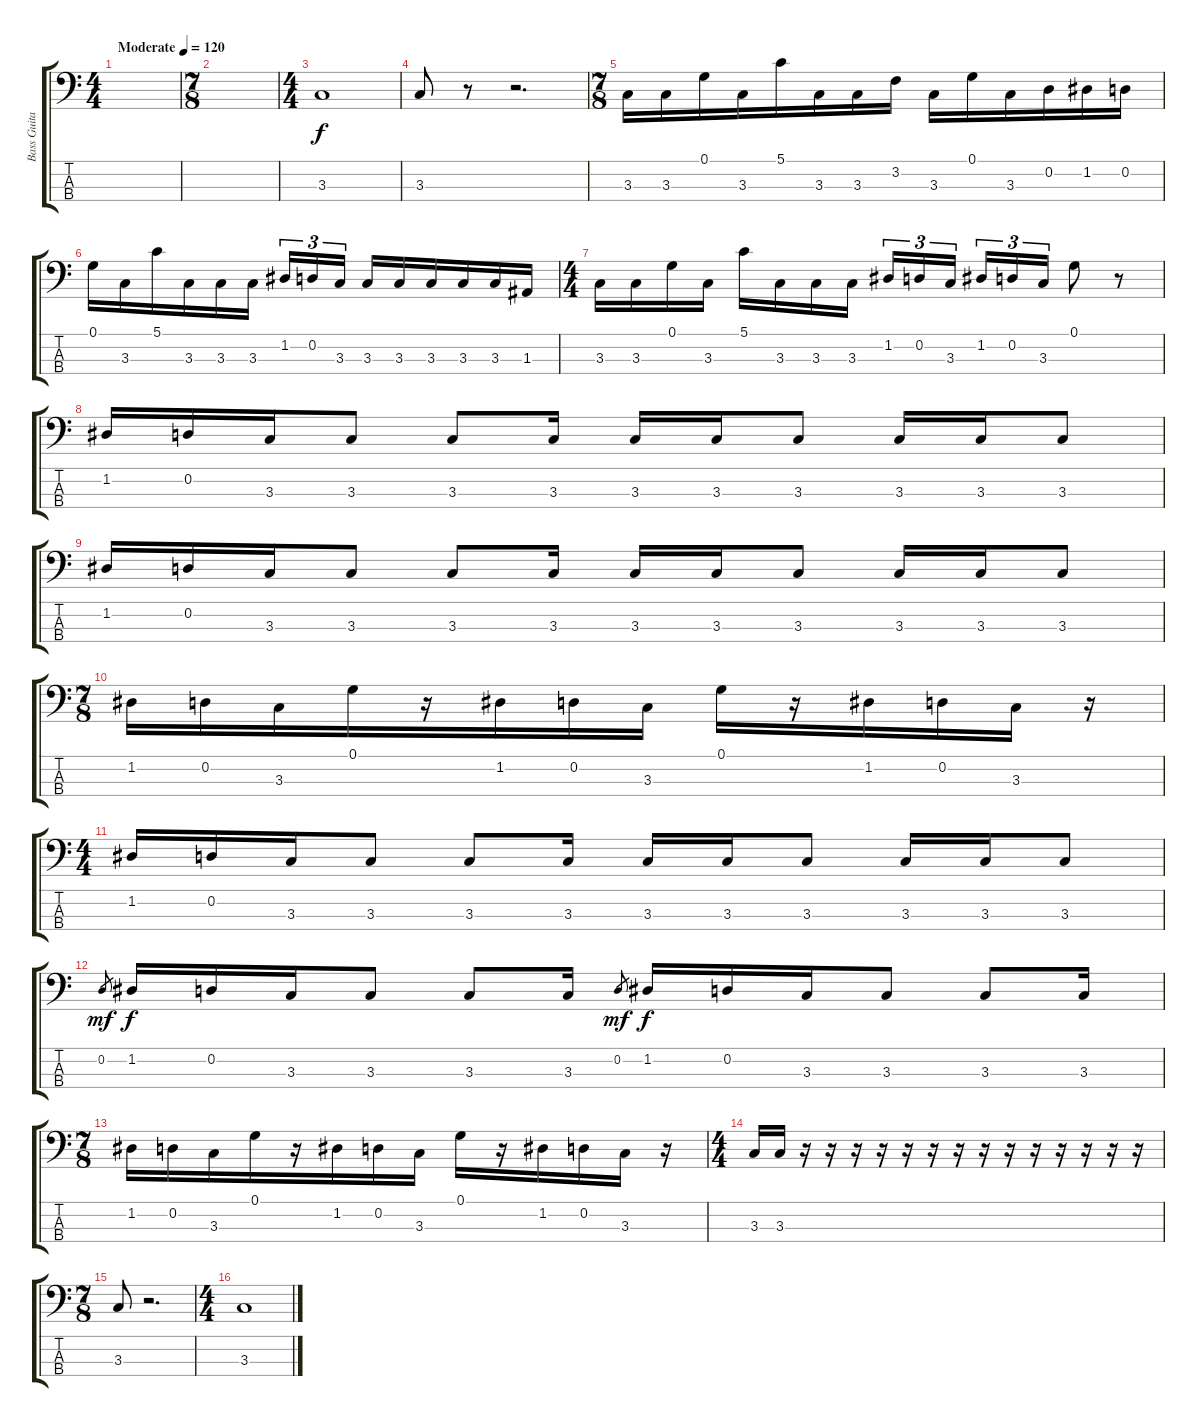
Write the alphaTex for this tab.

\track ("Bass Guitar" "Bass Guita") {instrument acousticbass}
\staff {score tabs}
\tuning (G2 D2 A1 E1) {hide}
\ts (4 4)
\tempo (120 "Moderate")
\clef f4
\ks c
|
\ts (7 8)
|
\ts (4 4)
3.3.1 |
3.3.8 r.8 r.2{d} |
\ts (7 8)
3.3.16 3.3.16 0.1.16 3.3.16 5.1.16 3.3.16 3.3.16 3.2.16 3.3.16 0.1.16 3.3.16 0.2.16 1.2.16 0.2.16 |
0.1.16 3.3.16 5.1.16 3.3.16 3.3.16 3.3.16 1.2.16{tu (3 2)} 0.2.16{tu (3 2)} 3.3.16{tu (3 2)} 3.3.16 3.3.16 3.3.16 3.3.16 3.3.16 1.3.16 |
\ts (4 4)
3.3.16 3.3.16 0.1.16 3.3.16 5.1.16 3.3.16 3.3.16 3.3.16 1.2.16{tu (3 2)} 0.2.16{tu (3 2)} 3.3.16{tu (3 2) beam splitsecondary} 1.2.16{tu (3 2)} 0.2.16{tu (3 2)} 3.3.16{tu (3 2)} 0.1.8 r.8 |
1.2.16 0.2.16 3.3.16 3.3.8 3.3.8 3.3.16 3.3.16 3.3.16 3.3.8 3.3.16 3.3.16 3.3.8 |
1.2.16 0.2.16 3.3.16 3.3.8 3.3.8 3.3.16 3.3.16 3.3.16 3.3.8 3.3.16 3.3.16 3.3.8 |
\ts (7 8)
1.2.16 0.2.16 3.3.16 0.1.16 r.16 1.2.16 0.2.16 3.3.16 0.1.16 r.16 1.2.16 0.2.16 3.3.16 r.16 |
\ts (4 4)
1.2.16 0.2.16 3.3.16 3.3.8 3.3.8 3.3.16 3.3.16 3.3.16 3.3.8 3.3.16 3.3.16 3.3.8 |
0.2.8{gr dy mf} 1.2.16{dy f} 0.2.16 3.3.16 3.3.8 3.3.8 3.3.16 0.2.8{gr dy mf} 1.2.16{dy f} 0.2.16 3.3.16 3.3.8 3.3.8 3.3.16 |
\ts (7 8)
1.2.16 0.2.16 3.3.16 0.1.16 r.16 1.2.16 0.2.16 3.3.16 0.1.16 r.16 1.2.16 0.2.16 3.3.16 r.16 |
\ts (4 4)
3.3.16 3.3.16 r.16 r.16 r.16 r.16 r.16 r.16 r.16 r.16 r.16 r.16 r.16 r.16 r.16 r.16 |
\ts (7 8)
3.3.8 r.2{d} |
\ts (4 4)
3.3.1
